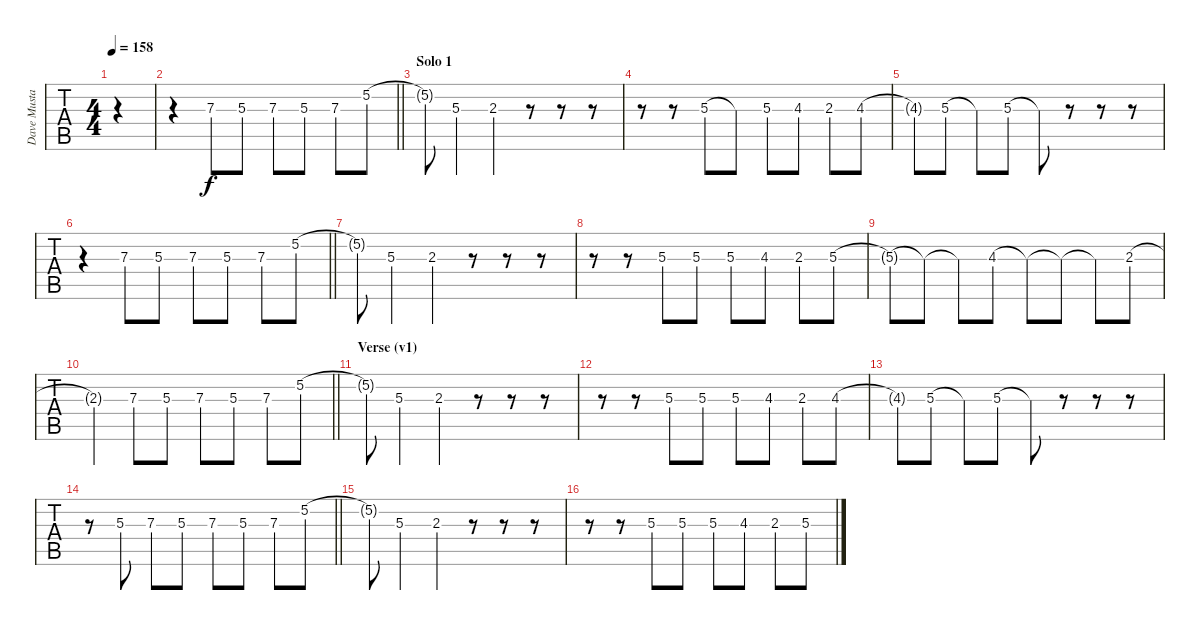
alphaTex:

\track ("Dave Mustaine (Vocais)" "Dave Musta") {instrument lead3calliope}
\staff {tabs}
\tuning (E4 B3 G3 D3 A2 E2) {hide}
\ts (4 4)
\tempo 158
\clef g2
\ks c
|
\barLineRight lightlight
r.4 7.3.8 5.3.8 7.3.8 5.3.8 7.3.8 5.2.8 |
\section ("" "Solo 1")
5.2{t}.8 5.3.4 2.3.4 r.8 r.8 r.8 |
r.8 r.8 5.3.8 5.3{t}.8 5.3.8 4.3.8 2.3.8 4.3.8 |
4.3{t}.8 5.3.8 5.3{t}.8 5.3.8 5.3{t}.8 r.8 r.8 r.8 |
\barLineRight lightlight
r.4 7.3.8 5.3.8 7.3.8 5.3.8 7.3.8 5.2.8 |
5.2{t}.8 5.3.4 2.3.4 r.8 r.8 r.8 |
r.8 r.8 5.3.8 5.3.8 5.3.8 4.3.8 2.3.8 5.3.8 |
5.3{t}.8 5.3{t}.8 5.3{t}.8 4.3.8 4.3{t}.8 4.3{t}.8 4.3{t}.8 2.3.8 |
\barLineRight lightlight
2.3{t}.4 7.3.8 5.3.8 7.3.8 5.3.8 7.3.8 5.2.8 |
\section ("" "Verse (v1)")
5.2{t}.8 5.3.4 2.3.4 r.8 r.8 r.8 |
r.8 r.8 5.3.8 5.3.8 5.3.8 4.3.8 2.3.8 4.3.8 |
4.3{t}.8 5.3.8 5.3{t}.8 5.3.8 5.3{t}.8 r.8 r.8 r.8 |
\barLineRight lightlight
r.8 5.3.8 7.3.8 5.3.8 7.3.8 5.3.8 7.3.8 5.2.8 |
5.2{t}.8 5.3.4 2.3.4 r.8 r.8 r.8 |
r.8 r.8 5.3.8 5.3.8 5.3.8 4.3.8 2.3.8 5.3.8
